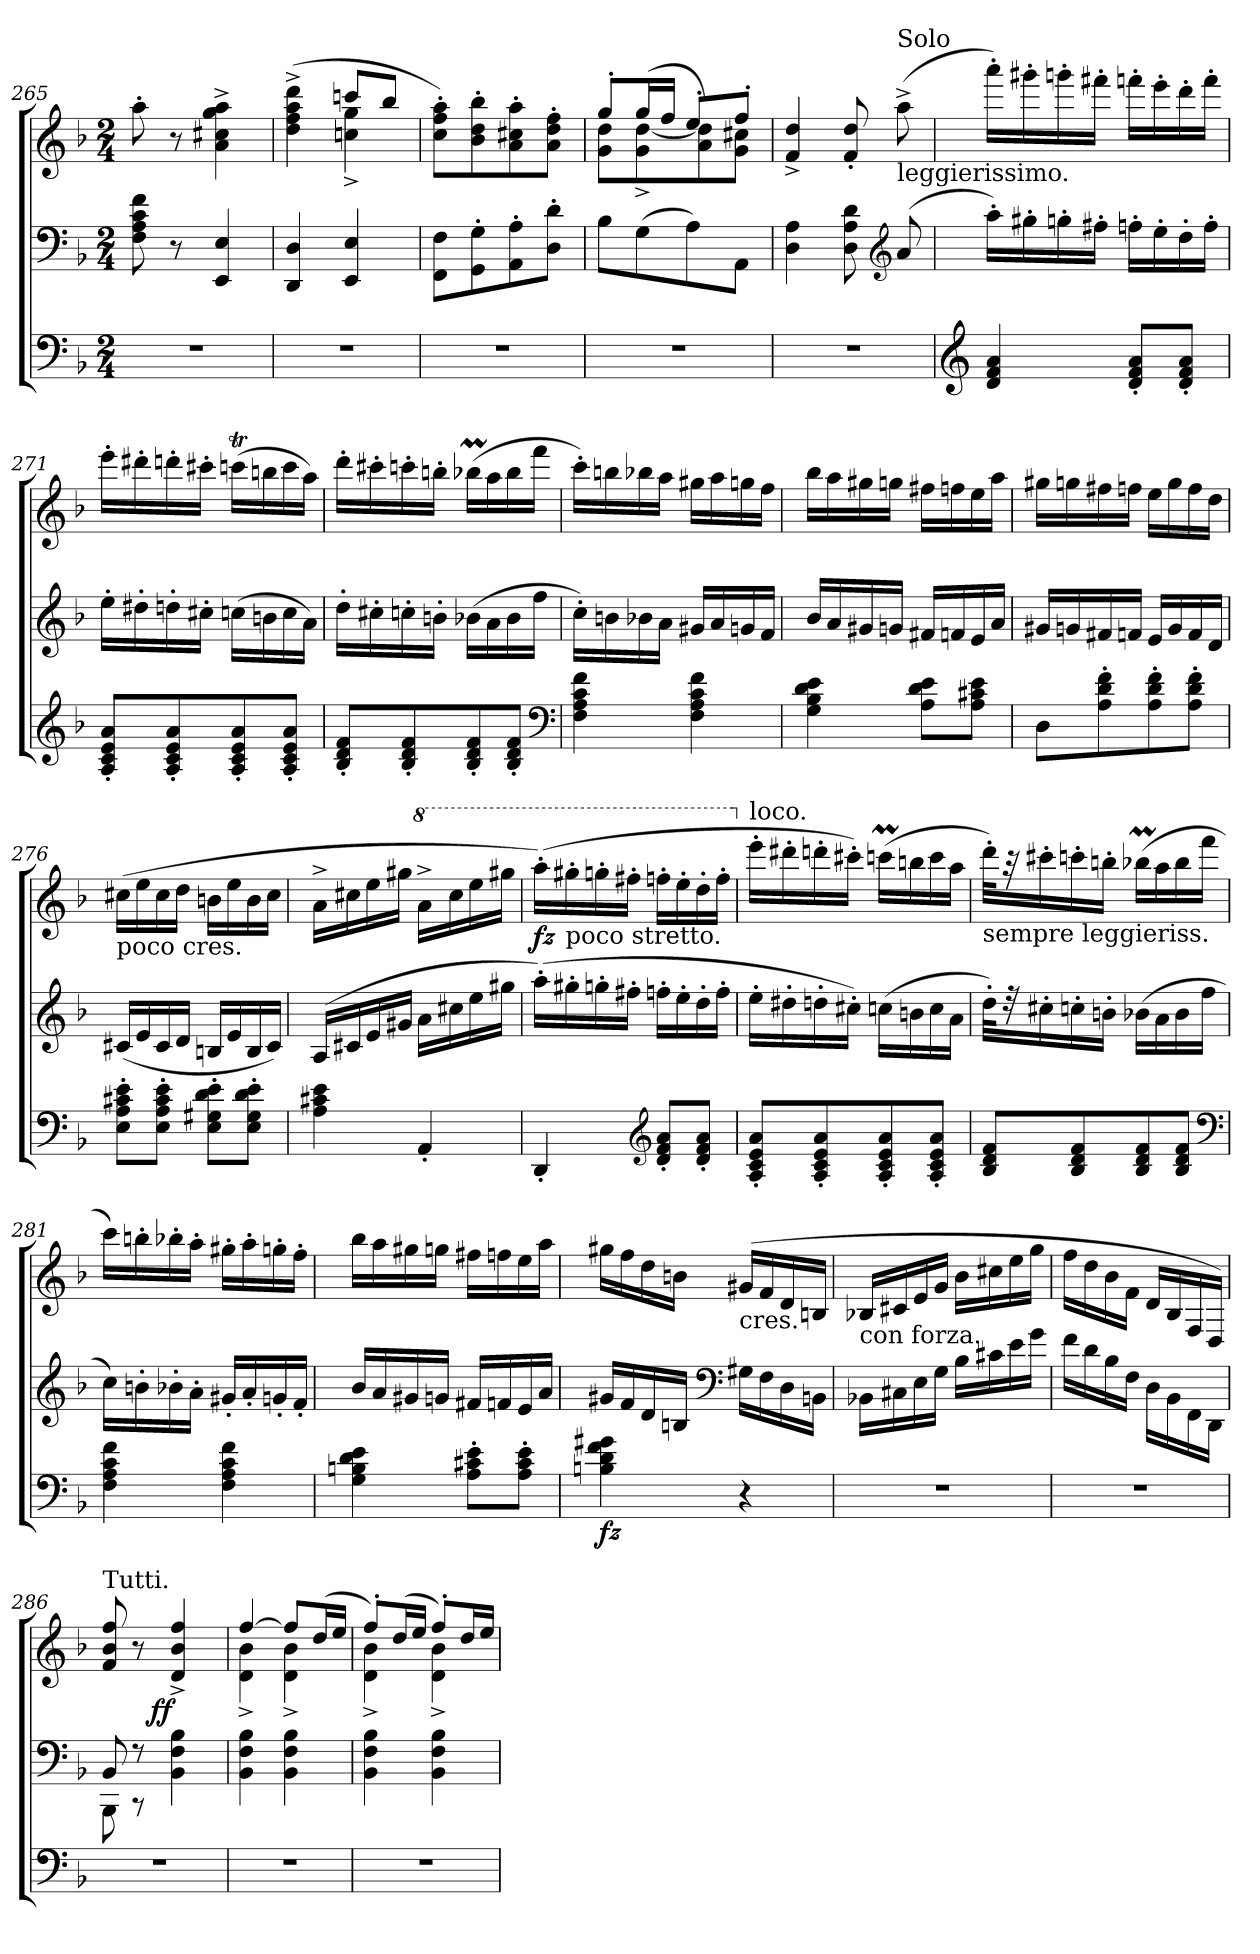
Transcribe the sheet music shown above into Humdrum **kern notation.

**kern	**dynam	**kern	**kern	**dynam
*part2	*part2	*part1	*part1	*part1
*staff3	*staff3	*staff2	*staff1	*staff1/2
*clefF4	*	*clefF4	*clefG2	*
*k[b-]	*	*k[b-]	*k[b-]	*
*F:	*	*F:	*F:	*
*M2/4	*	*M2/4	*M2/4	*
=265	=265	=265	=265	=265
2r	.	8f! 8c! 8A! 8F!	8aa'>!	.
.	.	8r	8r	.
.	.	4E! 4EE!	4aa!^< 4gg!^< 4cc#X!^< 4a!^<	.
=266	=266	=266	=266	=266
*	*	*	*^	*
2r	.	4D! 4DD!	4ryy	(4ddd!^< 4aa!^< 4ff!^< 4dd!^<	.
.	.	4E! 4EE!	8cccn!L	4gg!^< 4ccn!^<	.
.	.	.	8bb-!J	.	.
*	*	*	*v	*v	*
=267	=267	=267	=267	=267
2r	.	8F!\ 8FF!\L	8aa!'>\ 8ff!'>\ 8cc!'>\L)	.
.	.	8G!'>\ 8GG!'>\	8bb-!'>\ 8dd!'>\ 8b-!'>\	.
.	.	8A!'>\ 8AA!'>\	8aa!'>\ 8cc#X!'>\ 8a!'>\	.
.	.	8d!'>\ 8D!'>\J	8ff!'>\ 8dd!'>\ 8a!'>\J	.
=268	=268	=268	=268	=268
*	*	*	*^	*
2r	.	8B-!\L	8gg'>!L	8dd!\ 8g!\L	.
.	.	(8G!\	(16gg!L	[8dd!^<\ 8g!^<\	.
.	.	.	16ff!JJ	.	.
.	.	8A!\)	8ee'>!L	8dd!]\ 8a!\)	.
.	.	8AA!\J	8ff'>!J	8cc#X!\ 8g!\J	.
*	*	*	*v	*v	*
=269	=269	=269	=269	=269
2r	.	4A! 4D!	4dd!^> 4f!^>	.
.	.	8d! 8A! 8D!	8dd!'> 8f!'>	.
*	*	*clefG2	*	*
!	!	!	!LO:TX:a:t=Solo	!
!	!	!LO:TX:a:t=leggierissimo.	!	!
.	.	(8a/	(8aa^>	.
=270	=270	=270	=270	=270
*clefG2	*	*	*	*
4a! 4f! 4d!	.	16aa'>LL)	16aaa'>LL)	.
.	.	16gg#X'>	16ggg#X'>	.
.	.	16ggn'>	16gggn'>	.
.	.	16ff#X'>JJ	16fff#X'>JJ	.
8a!'< 8f!'< 8d!'<L	.	16ffn'>LL	16fffn'>LL	.
.	.	16ee'>	16eee'>	.
8a!'< 8f!'< 8d!'<J	.	16dd'>	16ddd'>	.
.	.	16ff'>JJ	16fff'>JJ	.
=271	=271	=271	=271	=271
8a!'< 8e!'< 8c!'< 8A!'<L	.	16ee'>LL	16eee'>LL	.
.	.	16dd#X'>	16ddd#X'>	.
8a!'< 8e!'< 8c!'< 8A!'<	.	16ddn'>	16dddn'>	.
.	.	16cc#X'>JJ	16ccc#X'>JJ	.
8a!'< 8e!'< 8c!'< 8A!'<	.	(16ccnLL	(16cccnTLL	.
.	.	16bn	16bbn	.
8a!'< 8e!'< 8c!'< 8A!'<J	.	16cc	16ccc	.
.	.	16aJJ)	16aaJJ)	.
=272	=272	=272	=272	=272
8f!'< 8d!'< 8B-!'<L	.	16dd'>LL	16ddd'>LL	.
.	.	16cc#X'>	16ccc#X'>	.
8f!'< 8d!'< 8B-!'<	.	16ccn'>	16cccn'>	.
.	.	16bn'>JJ	16bbn'>JJ	.
8f!'< 8d!'< 8B-!'<	.	(16b-XLL	(16bb-XMLL	.
.	.	16a	16aa	.
8f!'< 8d!'< 8B-!'<J	.	16b-	16bb-	.
.	.	16ffJJ	16fffJJ	.
*clefF4	*	*	*	*
=273	=273	=273	=273	=273
4f! 4c! 4A! 4F!	.	16cc'LL)	16ccc'LL)	.
.	.	16bn	16bbn	.
.	.	16b-X	16bb-X	.
.	.	16aJJ	16aaJJ	.
4f! 4c! 4A! 4F!	.	16g#XLL	16gg#XLL	.
.	.	16a	16aa	.
.	.	16gn	16ggn	.
.	.	16fJJ	16ffJJ	.
=274	=274	=274	=274	=274
4e! 4d! 4B-! 4G!	.	16b-LL	16bb-LL	.
.	.	16a	16aa	.
.	.	16g#X	16gg#X	.
.	.	16gnJJ	16ggnJJ	.
8e!\ 8d!\ 8A!\L	.	16f#XLL	16ff#XLL	.
.	.	16fn	16ffn	.
8e!\ 8c#X!\ 8A!\J	.	16e	16ee	.
.	.	16aJJ	16aaJJ	.
=275	=275	=275	=275	=275
8D!\L	.	16g#XLL	16gg#XLL	.
.	.	16gn	16ggn	.
8f!'>\ 8d!'>\ 8A!'>\	.	16f#X	16ff#X	.
.	.	16fnJJ	16ffnJJ	.
8f!'>\ 8d!'>\ 8A!'>\	.	16eLL	16eeLL	.
.	.	16g	16gg	.
8f!'\ 8d!'\ 8A!'\J	.	16f	16ff	.
.	.	16dJJ	16ddJJ	.
=276	=276	=276	=276	=276
!	!	!	!LO:TX:b:t=poco cres.	!
8e!'>\ 8c#X!'>\ 8A!'>\ 8E!'>\L	.	(>16c#XLL	(16cc#XLL	.
.	.	16e	16ee	.
8e!'>\ 8c#!'>\ 8A!'>\ 8E!'>\J	.	16c#	16cc#	.
.	.	16dJJ	16ddJJ	.
8e!'>\ 8d!'>\ 8G#X!'>\ 8E!'>\L	.	16BnLL	16bnLL	.
.	.	16e	16ee	.
8e!'>\ 8d!'>\ 8G#!'>\ 8E!'>\J	.	16B	16b	.
.	.	16c#JJ)	16cc#JJ	.
=277	=277	=277	=277	=277
4e! 4c#X! 4A!	.	(16ALL	16a^<LL	.
.	.	16c#X	16cc#X	.
.	.	16e	16ee	.
.	.	16g#XJJ	16gg#XJJ	.
*	*	*	*8va	*
4AA'<!	.	16aLL	16aa^<LL	.
.	.	16cc#X	16ccc#	.
.	.	16ee	16eee	.
.	.	16gg#XJJ	16ggg#XJJ	.
=278	=278	=278	=278	=278
!	!	!	!	!LO:DY:b
4DD'<!	.	(16aa'>LL)	(16aaa'>LL)	fz
!	!	!	!LO:TX:b:t=poco stretto.	!
.	.	16gg#X'>	16ggg#X'>	.
.	.	16ggn'>	16gggn'>	.
.	.	16ff#X'>JJ	16fff#X'>JJ	.
*clefG2	*	*	*	*
8a!'< 8f!'< 8d!'<L	.	16ffn'>LL	16fffn'>LL	.
.	.	16ee'>	16eee'>	.
8a!'< 8f!'< 8d!'<J	.	16dd'>	16ddd'>	.
.	.	16ff'>JJ	16fff'>JJ	.
=279	=279	=279	=279	=279
*	*	*	*X8va	*
!	!	!	!LO:TX:a:t=loco.	!
8a!'< 8e!'< 8c!'< 8A!'<L	.	16ee'>LL	16eee'>LL	.
.	.	16dd#X'>	16ddd#X'>	.
8a!'< 8e!'< 8c!'< 8A!'<	.	16ddn'>	16dddn'>	.
.	.	16cc#X'>JJ)	16ccc#X'>JJ)	.
8a!'< 8e!'< 8c!'< 8A!'<	.	(16ccnLL	(16cccnMLL	.
.	.	16bn	16bbn	.
8a!'< 8e!'< 8c!'< 8A!'<J	.	16cc	16ccc	.
.	.	16aJJ	16aaJJ	.
=280	=280	=280	=280	=280
!	!	!	!LO:TX:b:t=sempre leggieriss.	!
8f! 8d! 8B-!L	.	32dd'>KLL)	32ddd'>KLL)	.
.	.	32r	32raa	.
.	.	16cc#X'>	16ccc#X'>	.
8f! 8d! 8B-!	.	16ccn'>	16cccn'>	.
.	.	16bn'>JJ	16bbn'>JJ	.
8f! 8d! 8B-!	.	(16b-XLL	(16bb-XMLL	.
.	.	16a	16aa	.
8f! 8d! 8B-!J	.	16b-	16bb-	.
.	.	16ffJJ	16fffJJ	.
*clefF4	*	*	*	*
=281	=281	=281	=281	=281
4f! 4c! 4A! 4F!	.	16ccLL)	16cccLL)	.
.	.	16bn'>	16bbn'>	.
.	.	16b-X'>	16bb-X'>	.
.	.	16a'>JJ	16aa'>JJ	.
4f! 4c! 4A! 4F!	.	16g#X'<LL	16gg#X'>LL	.
.	.	16a'<	16aa'>	.
.	.	16gn'<	16ggn'>	.
.	.	16f'<JJ	16ff'>JJ	.
=282	=282	=282	=282	=282
4e! 4d! 4B! 4G!	.	16b-LL	16bb-LL	.
.	.	16a	16aa	.
.	.	16g#X	16gg#X	.
.	.	16gnJJ	16ggnJJ	.
8e!'>\ 8c#X!'>\ 8A!'>\L	.	16f#XLL	16ff#XLL	.
.	.	16fn	16ffn	.
8e!'>\ 8c#!'>\ 8A!'>\J	.	16e	16ee	.
.	.	16aJJ	16aaJJ	.
=283	=283	=283	=283	=283
!	!LO:DY:b	!	!	!
4g#X! 4f! 4d! 4Bn!	fz	16g#XLL	16gg#XLL	.
.	.	16f	16ff	.
.	.	16d	16dd	.
.	.	16BnJJ	16bnJJ	.
*	*	*clefF4	*	*
!	!	!	!LO:TX:b:t=cres.	!
4r	.	16G#XLL	(>16g#XLL	.
.	.	16F	16f	.
.	.	16D	16d	.
.	.	16BBnJJ	16BnJJ	.
=284	=284	=284	=284	=284
!	!	!	!LO:TX:b:t=con forza.	!
2r	.	16BB-XLL	16B-XLL	.
.	.	16C#X	16c#X	.
.	.	16E	16e	.
.	.	16GJJ	16gJJ	.
.	.	16B-LL	16b-LL	.
.	.	16c#X	16cc#X	.
.	.	16e	16ee	.
.	.	16gJJ	16ggJJ	.
=285	=285	=285	=285	=285
2r	.	16fLL	16ffLL	.
.	.	16d	16dd	.
.	.	16B-	16b-	.
.	.	16FJJ	16fJJ	.
.	.	16D\LL	16dLL	.
.	.	16BB-\	16B-/	.
.	.	16FF\	16F/	.
.	.	16DD\JJ	16D/JJ)	.
=286	=286	=286	=286	=286
*	*	*^	*^	*
!	!	!	!	!LO:TX:a:t=Tutti.	!	!
2r	.	8BB-	8BBB-\	8ff!/ 8b-!/ 8f!/	8.ryy	.
.	.	8r	8rCC	8r	.	.
!	!	!	!	!	!	!LO:DY:b
.	.	.	.	.	4ryy	ff
.	.	4ryy	4B-! 4F! 4BB-!	4ff!^< 4b-!^< 4d!^<	.	.
.	.	.	.	.	16ryy	.
*	*	*v	*v	*	*	*
=287	=287	=287	=287	=287	=287
2r	.	4B-! 4F! 4BB-!	[4ff!	4b-!^< 4d!^<	.
.	.	4B-! 4F! 4BB-!	8ff!L]	4b-!^ 4d!^	.
.	.	.	(>16dd!L	.	.
.	.	.	16ee!JJ	.	.
=288	=288	=288	=288	=288	=288
2r	.	4B-! 4F! 4BB-!	8ff'>!L)	4b-!^< 4d!^<	.
.	.	.	(>16dd!L	.	.
.	.	.	16ee!JJ	.	.
.	.	4B-! 4F! 4BB-!	8ff'>!L)	4b-!^< 4d!^<	.
.	.	.	16dd!L	.	.
.	.	.	16ee!JJ	.	.
*	*	*	*v	*v	*
=	=	=	=	=
*-	*-	*-	*-	*-
